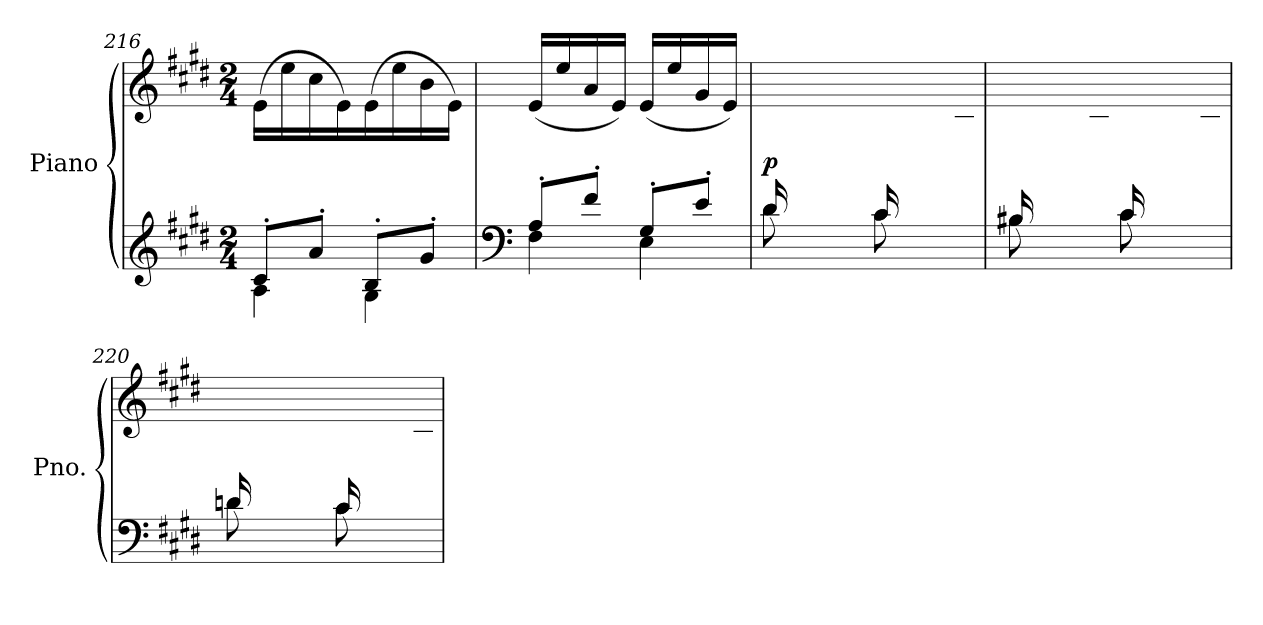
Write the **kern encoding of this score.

**kern	**kern	**dynam
*part1	*part1	*part1
*staff2	*staff1	*staff1/2
*I"Piano	*	*
*I'Pno.	*	*
*clefG2	*clefG2	*
*k[f#c#g#d#]	*k[f#c#g#d#]	*
*M2/4	*M2/4	*
=216	=216	=216
*^	*	*
8c#'/L	4A\	(>16e\LL	.
.	.	16ee\	.
8a'/J	.	16cc#\	.
.	.	16e\)	.
8B'/L	4G#\	(>16e\	.
.	.	16ee\	.
8g#'/J	.	16b\	.
.	.	16e\JJ)	.
!!LO:PB:g=z
=217	=217	=217	=217
*clefF4	*	*	*
8A'/L	4F#\	(<16e/LL	.
.	.	16ee/	.
8f#'/J	.	16a/	.
.	.	16e/JJ)	.
8G#'/L	4E\	(<16e/LL	.
.	.	16ee/	.
8e'/J	.	16g#/	.
.	.	16e/JJ)	.
=218	=218	=218	=218
!	!	!	!LO:DY:b
(>16d#/LL	8d#\	16ryy	p
8.ryy	.	16a\	.
.	8ryy	16f#\	.
.	.	16d#\JJ)	.
(>16c#/LL	8c#\	16ryy	.
8.ryy	.	16a\	.
.	8ryy	16f#\	.
.	.	16c#\JJ)	.
=219	=219	=219	=219
(>16B#X/LL	8B#X\	16ryy	.
8.ryy	.	16a\	.
.	8ryy	16f#\	.
.	.	16B#X\JJ)	.
(>16c#/LL	8c#\	16ryy	.
8.ryy	.	16g#\	.
.	8ryy	16e\	.
.	.	16c#\JJ)	.
=220	=220	=220	=220
(>16dn/LL	8dn\	16ryy	.
8.ryy	.	16a\	.
.	8ryy	16f#\	.
.	.	16dn\JJ)	.
(>16c#/LL	8c#\	16ryy	.
8.ryy	.	16a\	.
.	8ryy	16f#\	.
.	.	16c#\JJ)	.
*v	*v	*	*
=	=	=
*-	*-	*-
